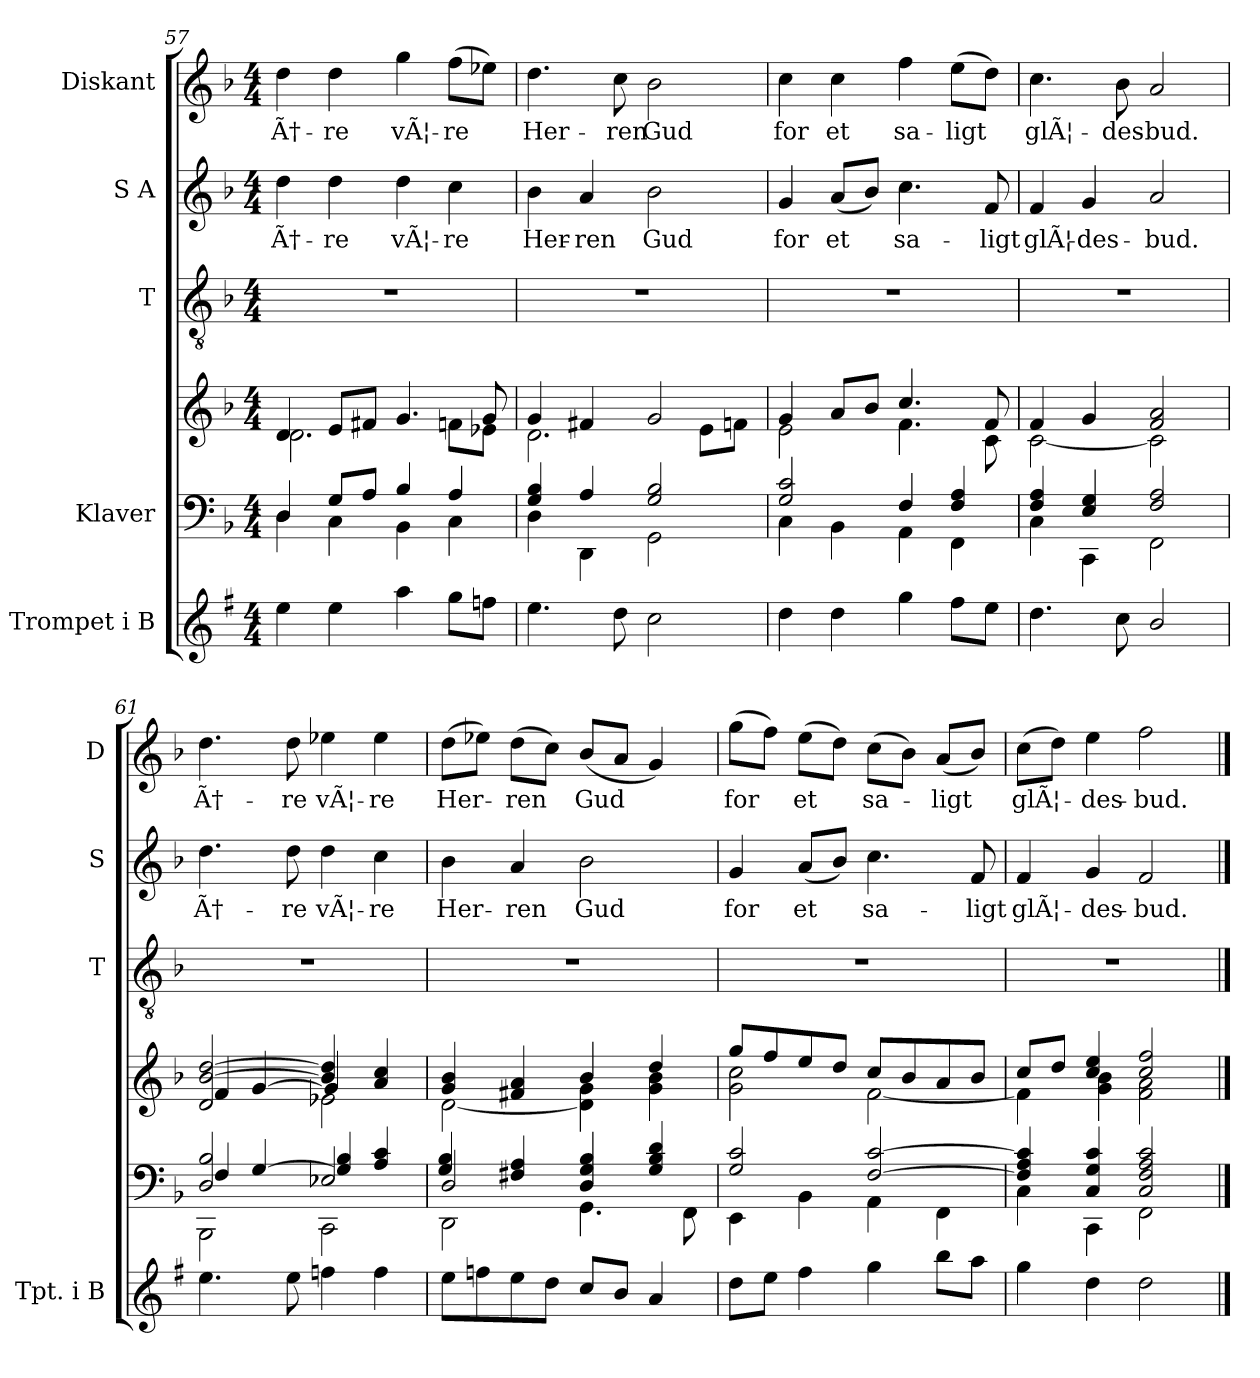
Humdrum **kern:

**kern	**kern	**kern	**kern	**kern	**text	**kern	**text
*part5	*part4	*part4	*part3	*part2	*part2	*part1	*part1
*staff6	*staff5	*staff4	*staff3	*staff2	*staff2	*staff1	*staff1
*I"Trompet  i B	*I"Klaver	*	*I"T	*I"S A	*	*I"Diskant	*
*I'Tpt. i B	*	*	*I'T	*I'S	*	*I'D	*
*clefG2	*clefF4	*clefG2	*clefGv2	*clefG2	*	*clefG2	*
*ITrd1c2	*	*	*	*	*	*	*
*k[b-]	*k[b-]	*k[b-]	*k[b-]	*k[b-]	*	*k[b-]	*
*M4/4	*M4/4	*M4/4	*M4/4	*M4/4	*	*M4/4	*
=57	=57	=57	=57	=57	=57	=57	=57
*	*^	*^	*	*	*	*	*
!	!	!	!	!	!	!	!LO:LY:b	!	!LO:LY:b
4dd\	4D/	4D\	4d/	2.d\	1r	4dd\	Ã†-	4dd\	Ã†-
!	!	!	!	!	!	!	!LO:LY:b	!	!LO:LY:b
4dd\	8G/L	4C\	8e/L	.	.	4dd\	-re	4dd\	-re
.	8A/J	.	8f#X/J	.	.	.	.	.	.
!	!	!	!	!	!	!	!LO:LY:b	!	!LO:LY:b
4gg\	4B-/	4BB-\	4.g/	.	.	4dd\	vÃ¦-	4gg\	vÃ¦-
!	!	!	!	!	!	!	!LO:LY:b	!	!LO:LY:b
8ff\L	4A/	4C\	.	8fn\L	.	4cc\	-re	(8ff\L	-re
8ee-X\J	.	.	8g/	8e-X\J	.	.	.	8ee-X\J)	.
=58	=58	=58	=58	=58	=58	=58	=58	=58	=58
!	!	!	!	!	!	!	!LO:LY:b	!	!LO:LY:b
4.dd\	4G/ 4B-/	4D\	4g/	2.d\	1r	4b-\	Her-	4.dd\	Her-
!	!	!	!	!	!	!	!LO:LY:b	!	!
.	4A/	4DD\	4f#X/	.	.	4a/	-ren	.	.
!	!	!	!	!	!	!	!	!	!LO:LY:b
8cc\	.	.	.	.	.	.	.	8cc\	-ren
!	!	!	!	!	!	!	!LO:LY:b	!	!LO:LY:b
2b-\	2G/ 2B-/	2GG\	2g/	.	.	2b-\	Gud	2b-\	Gud
.	.	.	.	8e\L	.	.	.	.	.
.	.	.	.	8fn\J	.	.	.	.	.
=59	=59	=59	=59	=59	=59	=59	=59	=59	=59
!	!	!	!	!	!	!	!LO:LY:b	!	!LO:LY:b
4cc\	2G/ 2c/	4C\	4g/	2e\	1r	4g/	for	4cc\	for
!	!	!	!	!	!	!	!LO:LY:b	!	!LO:LY:b
4cc\	.	4BB-\	8a/L	.	.	(8a/L	et	4cc\	et
.	.	.	8b-/J	.	.	8b-/J)	.	.	.
!	!	!	!	!	!	!	!LO:LY:b	!	!LO:LY:b
4ff\	4F/	4AA\	4.cc/	4.f\	.	4.cc\	sa-	4ff\	sa-
!	!	!	!	!	!	!	!	!	!LO:LY:b
8ee\L	4F/ 4A/	4FF\	.	.	.	.	.	(8ee\L	-ligt
!	!	!	!	!	!	!	!LO:LY:b	!	!
8dd\J	.	.	8f/	8c\	.	8f/	-ligt	8dd\J)	.
!!LO:LB:g=z
=60	=60	=60	=60	=60	=60	=60	=60	=60	=60
!	!	!	!	!	!	!	!LO:LY:b	!	!LO:LY:b
4.cc\	4F/ 4A/	4C\	4f/	[2c\	1r	4f/	glÃ¦-	4.cc\	glÃ¦-
!	!	!	!	!	!	!	!LO:LY:b	!	!
.	4E/ 4G/	4CC\	4g/	.	.	4g/	-des-	.	.
!	!	!	!	!	!	!	!	!	!LO:LY:b
8b-\	.	.	.	.	.	.	.	8b-\	-des-
!	!	!	!	!	!	!	!LO:LY:b	!	!LO:LY:b
2a/	2F/ 2A/	2FF\	2f/ 2a/	2c\]	.	2a/	-bud.	2a/	-bud.
=61	=61	=61	=61	=61	=61	=61	=61	=61	=61
*	*	*^	*	*^	*	*	*	*	*
!	!	!	!	!	!	!	!	!	!LO:LY:b	!	!LO:LY:b
4.dd\	2D/ 2B-/	2BBB-\	4F/	2d/ [2b-/ [2dd/	2ryy	4f/	1r	4.dd\	Ã†-	4.dd\	Ã†-
.	.	.	[4G/	.	.	[4g/	.	.	.	.	.
!	!	!	!	!	!	!	!	!	!LO:LY:b	!	!LO:LY:b
8dd\	.	.	.	.	.	.	.	8dd\	-re	8dd\	-re
!	!	!	!	!	!	!	!	!	!LO:LY:b	!	!LO:LY:b
4ee-X\	2E-X/	2CC\	4G/] 4B-/	4b-/] 4dd/]	2e-X\	4g/]	.	4dd\	vÃ¦-	4ee-X\	vÃ¦-
!	!	!	!	!	!	!	!	!	!LO:LY:b	!	!LO:LY:b
4ee-\	.	.	4A/ 4c/	4a/ 4cc/	.	4ryy	.	4cc\	-re	4ee-\	-re
=62	=62	=62	=62	=62	=62	=62	=62	=62	=62	=62	=62
!	!	!	!	!	!	!	!	!	!LO:LY:b	!	!LO:LY:b
*	*	*	*	*	*v	*v	*	*	*	*	*
8dd\L	2D/	2DD\	4G/ 4B-/	4g/ 4b-/	[2d\	1r	4b-\	Her-	(8dd\L	Her-
8ee-X\	.	.	.	.	.	.	.	.	8ee-X\J)	.
!	!	!	!	!	!	!	!	!LO:LY:b	!	!LO:LY:b
8dd\	.	.	4F#X/ 4A/	4f#X/ 4a/	.	.	4a/	-ren	(8dd\L	-ren
8cc\J	.	.	.	.	.	.	.	.	8cc\J)	.
!	!	!	!	!	!	!	!	!LO:LY:b	!	!LO:LY:b
8b-/L	4D/ 4G/ 4B-/	4.GG\	2ryy	4b-/	4d\] 4g\	.	2b-\	Gud	(8b-/L	Gud
8a/J	.	.	.	.	.	.	.	.	8a/J	.
4g/	4G/ 4B-/ 4d/	.	.	4dd/	4g\ 4b-\	.	.	.	4g/)	.
.	.	8FF\	.	.	.	.	.	.	.	.
*	*	*v	*v	*	*	*	*	*	*	*
=63	=63	=63	=63	=63	=63	=63	=63	=63	=63
!	!	!	!	!	!	!	!LO:LY:b	!	!LO:LY:b
8cc\L	2G/ 2c/	4EE\	8gg/L	2g\ 2cc\	1r	4g/	for	(8gg\L	for
8dd\J	.	.	8ff/	.	.	.	.	8ff\J)	.
!	!	!	!	!	!	!	!LO:LY:b	!	!LO:LY:b
4ee\	.	4BB-\	8ee/	.	.	(8a/L	et	(8ee\L	et
.	.	.	8dd/J	.	.	8b-/J)	.	8dd\J)	.
!	!	!	!	!	!	!	!LO:LY:b	!	!LO:LY:b
4ff\	[2F/ [2c/	4AA\	8cc/L	[2f\	.	4.cc\	sa-	(8cc\L	sa-
.	.	.	8b-/	.	.	.	.	8b-\J)	.
!	!	!	!	!	!	!	!	!	!LO:LY:b
8aa\L	.	4FF\	8a/	.	.	.	.	(8a/L	-ligt
!	!	!	!	!	!	!	!LO:LY:b	!	!
8gg\J	.	.	8b-/J	.	.	8f/	-ligt	8b-/J)	.
=64	=64	=64	=64	=64	=64	=64	=64	=64	=64
!	!	!	!	!	!	!	!LO:LY:b	!	!LO:LY:b
4ff\	4F/] 4A/ 4c/]	4C\	8cc/L	4f\]	1r	4f/	glÃ¦-	(8cc\L	glÃ¦-
.	.	.	8dd/J	.	.	.	.	8dd\J)	.
!	!	!	!	!	!	!	!LO:LY:b	!	!LO:LY:b
4cc\	4C/ 4G/ 4c/	4CC\	4cc/ 4ee/	4g\ 4b-\	.	4g/	-des-	4ee\	-des-
!	!	!	!	!	!	!	!LO:LY:b	!	!LO:LY:b
2cc\	2C/ 2F/ 2A/ 2c/	2FF\	2cc/ 2ff/	2f\ 2a\	.	2f/	-bud.	2ff\	-bud.
*	*v	*v	*	*	*	*	*	*	*
*	*	*v	*v	*	*	*	*	*
==	==	==	==	==	==	==	==
*-	*-	*-	*-	*-	*-	*-	*-
